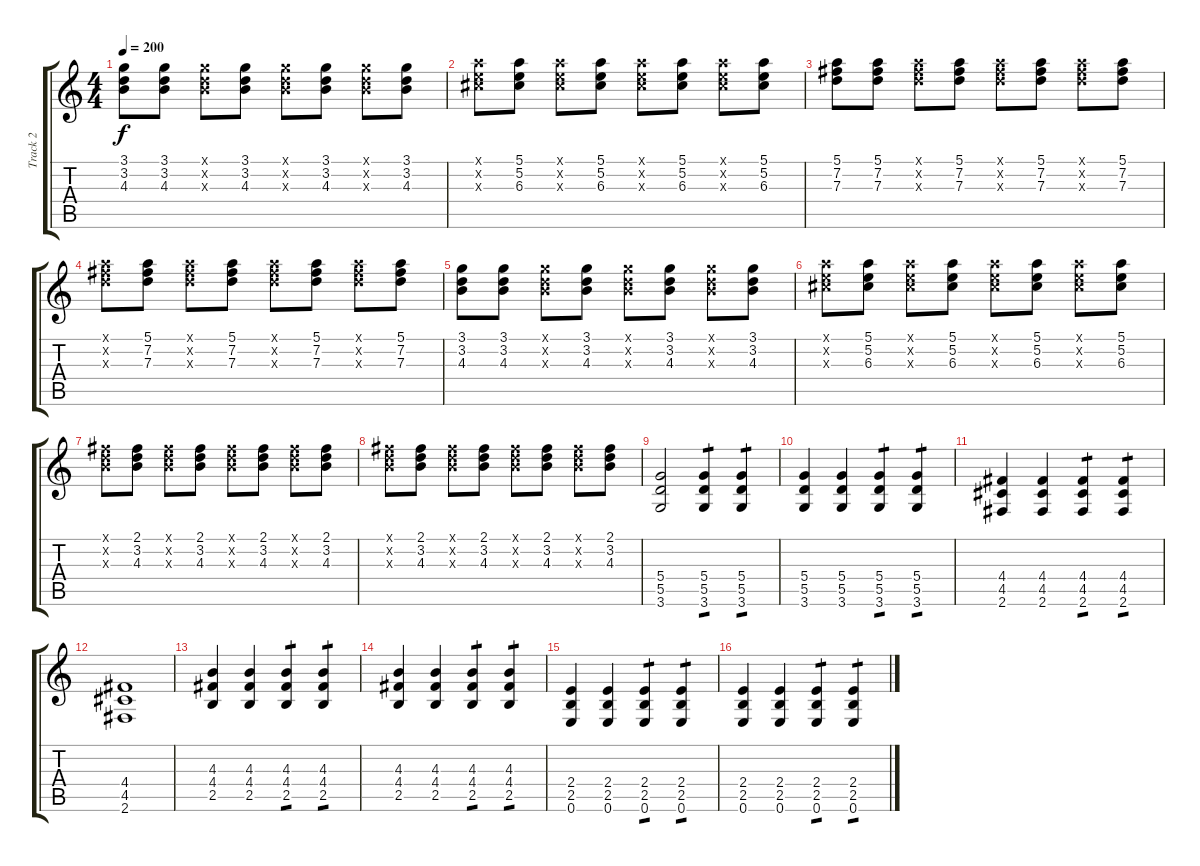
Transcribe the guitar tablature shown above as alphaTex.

\track ("Track 2" "Track 2") {instrument distortionguitar}
\staff {score tabs}
\tuning (E4 B3 G3 D3 A2 E2) {hide}
\ts (4 4)
\tempo 200
\clef g2
\ks c
(3.1 3.2 4.3).8{dy f} (3.1 3.2 4.3).8 (3.1{x} 3.2{x} 4.3{x}).8 (3.1 3.2 4.3).8 (3.1{x} 3.2{x} 4.3{x}).8 (3.1 3.2 4.3).8 (3.1{x} 3.2{x} 4.3{x}).8 (3.1 3.2 4.3).8 |
(5.1{x} 5.2{x} 6.3{x}).8 (5.1 5.2 6.3).8 (5.1{x} 5.2{x} 6.3{x}).8 (5.1 5.2 6.3).8 (5.1{x} 5.2{x} 6.3{x}).8 (5.1 5.2 6.3).8 (5.1{x} 5.2{x} 6.3{x}).8 (5.1 5.2 6.3).8 |
(5.1 7.2 7.3).8 (5.1 7.2 7.3).8 (5.1{x} 7.2{x} 7.3{x}).8 (5.1 7.2 7.3).8 (5.1{x} 7.2{x} 7.3{x}).8 (5.1 7.2 7.3).8 (5.1{x} 7.2{x} 7.3{x}).8 (5.1 7.2 7.3).8 |
(5.1{x} 7.2{x} 7.3{x}).8 (5.1 7.2 7.3).8 (5.1{x} 7.2{x} 7.3{x}).8 (5.1 7.2 7.3).8 (5.1{x} 7.2{x} 7.3{x}).8 (5.1 7.2 7.3).8 (5.1{x} 7.2{x} 7.3{x}).8 (5.1 7.2 7.3).8 |
(3.1 3.2 4.3).8 (3.1 3.2 4.3).8 (3.1{x} 3.2{x} 4.3{x}).8 (3.1 3.2 4.3).8 (3.1{x} 3.2{x} 4.3{x}).8 (3.1 3.2 4.3).8 (3.1{x} 3.2{x} 4.3{x}).8 (3.1 3.2 4.3).8 |
(5.1{x} 5.2{x} 6.3{x}).8 (5.1 5.2 6.3).8 (5.1{x} 5.2{x} 6.3{x}).8 (5.1 5.2 6.3).8 (5.1{x} 5.2{x} 6.3{x}).8 (5.1 5.2 6.3).8 (5.1{x} 5.2{x} 6.3{x}).8 (5.1 5.2 6.3).8 |
(2.1{x} 3.2{x} 4.3{x}).8 (2.1 3.2 4.3).8 (2.1{x} 3.2{x} 4.3{x}).8 (2.1 3.2 4.3).8 (2.1{x} 3.2{x} 4.3{x}).8 (2.1 3.2 4.3).8 (2.1{x} 3.2{x} 4.3{x}).8 (2.1 3.2 4.3).8 |
(2.1{x} 3.2{x} 4.3{x}).8 (2.1 3.2 4.3).8 (2.1{x} 3.2{x} 4.3{x}).8 (2.1 3.2 4.3).8 (2.1{x} 3.2{x} 4.3{x}).8 (2.1 3.2 4.3).8 (2.1{x} 3.2{x} 4.3{x}).8 (2.1 3.2 4.3).8 |
(5.4 5.5 3.6).2 (5.4 5.5 3.6).4{tp 1} (5.4 5.5 3.6).4{tp 1} |
(5.4 5.5 3.6).4 (5.4 5.5 3.6).4 (5.4 5.5 3.6).4{tp 1} (5.4 5.5 3.6).4{tp 1} |
(4.4 4.5 2.6).4 (4.4 4.5 2.6).4 (4.4 4.5 2.6).4{tp 1} (4.4 4.5 2.6).4{tp 1} |
(4.4 4.5 2.6).1 |
(4.3 4.4 2.5).4 (4.3 4.4 2.5).4 (4.3 4.4 2.5).4{tp 1} (4.3 4.4 2.5).4{tp 1} |
(4.3 4.4 2.5).4 (4.3 4.4 2.5).4 (4.3 4.4 2.5).4{tp 1} (4.3 4.4 2.5).4{tp 1} |
(2.4 2.5 0.6).4 (2.4 2.5 0.6).4 (2.4 2.5 0.6).4{tp 1} (2.4 2.5 0.6).4{tp 1} |
(2.4 2.5 0.6).4 (2.4 2.5 0.6).4 (2.4 2.5 0.6).4{tp 1} (2.4 2.5 0.6).4{tp 1}
